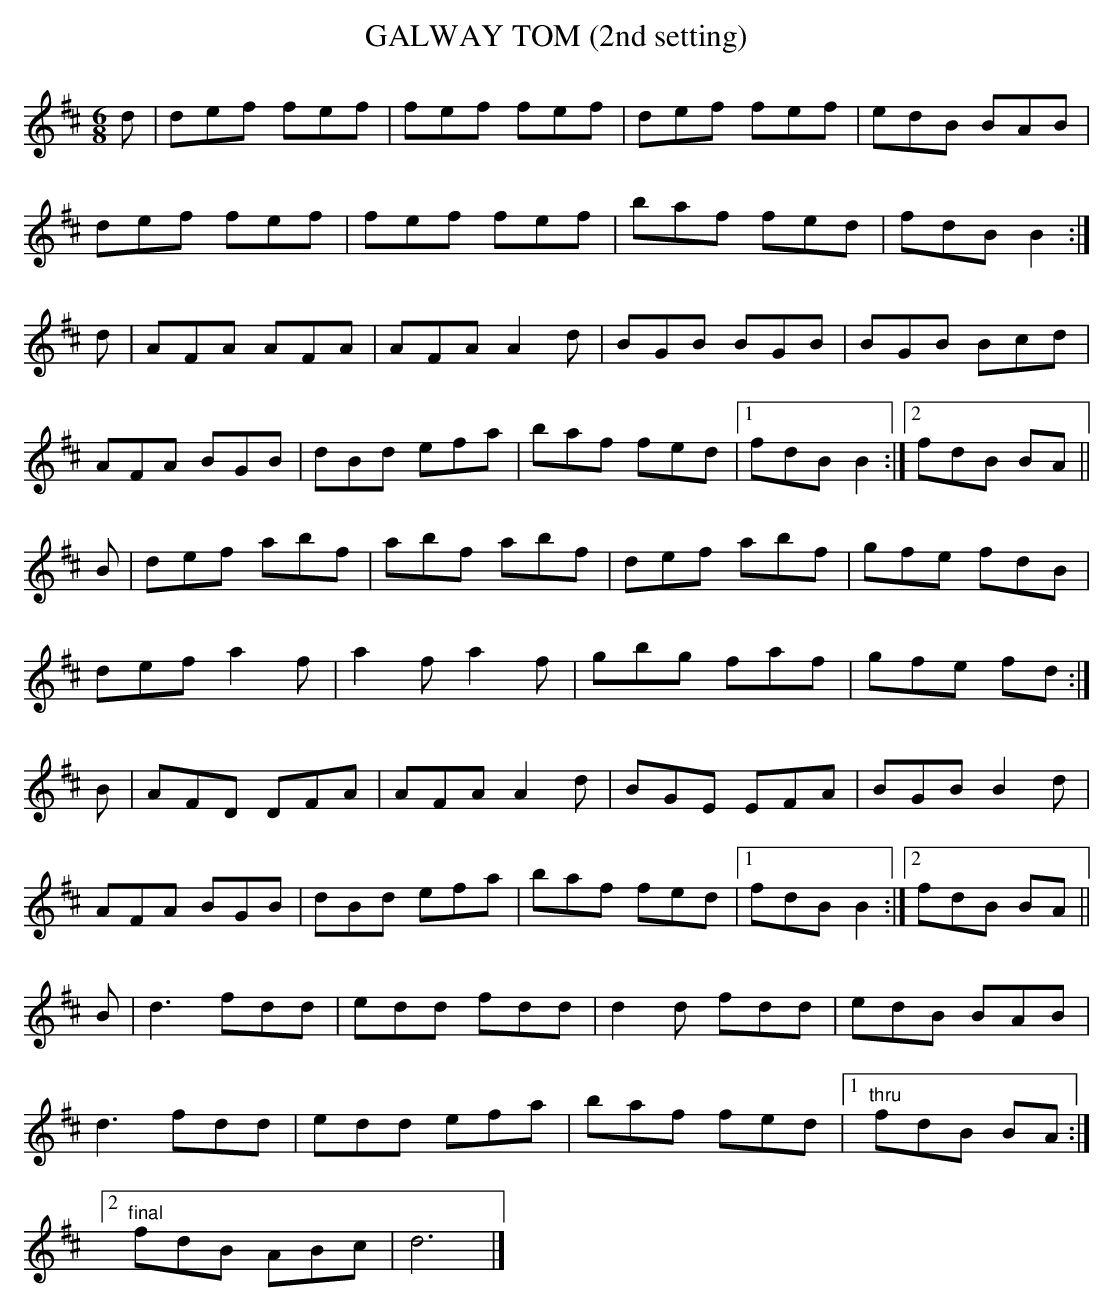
X:1
T:GALWAY TOM (2nd setting)
M:6/8
L:1/8
K:D
d|def fef|fef fef|def fef|edB BAB|
def fef|fef fef|baf fed|fdB B2 :|
d|AFA AFA|AFA A2d|BGB BGB|BGB Bcd|
AFA BGB|dBd efa|baf fed|1 fdB B2 :|2 fdB BA||
B|def abf|abf abf|def abf|gfe fdB|
def a2f|a2f a2f|gbg faf|gfe fd :|
B|AFD DFA|AFA A2d|BGE EFA|BGB B2d|
AFA BGB|dBd efa|baf fed|1 fdB B2 :|2 fdB BA||
B|d3 fdd|edd fdd|d2d fdd|edB BAB|
d3 fdd|edd efa|baf fed|1 "thru"fdB BA :|
[2 "final"fdB ABc|d6|]
